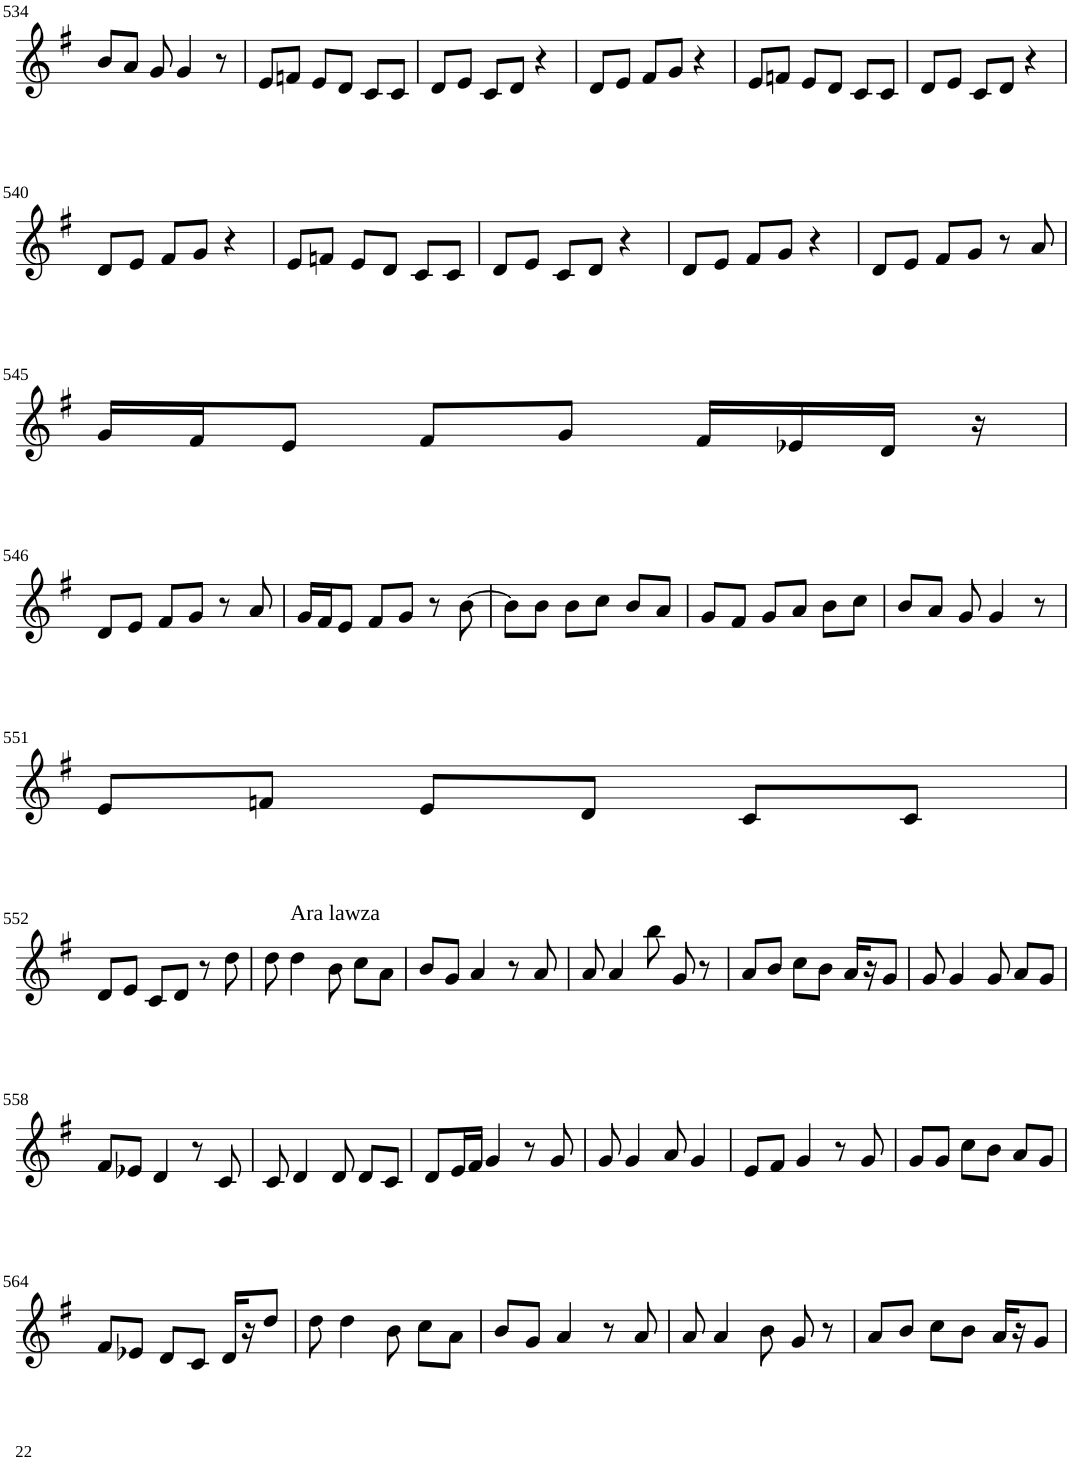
**kern
*part1
*staff1
*I"Violin
!!LO:PB:g=z
*clefG2
*k[f#]
*G:
*M3/4
=534
8b/L
8a/J
8g/
4g/
8r
=535
8e/L
8fn/J
8e/L
8d/J
8c/L
8c/J
=536
8d/L
8e/J
8c/L
8d/J
4r
=537
8d/L
8e/J
8f#/L
8g/J
4r
=538
8e/L
8fn/J
8e/L
8d/J
8c/L
8c/J
=539
8d/L
8e/J
8c/L
8d/J
4r
!!LO:LB:g=z
=540
8d/L
8e/J
8f#/L
8g/J
4r
=541
8e/L
8fn/J
8e/L
8d/J
8c/L
8c/J
=542
8d/L
8e/J
8c/L
8d/J
4r
=543
8d/L
8e/J
8f#/L
8g/J
4r
=544
8d/L
8e/J
8f#/L
8g/J
8r
8a/
!!LO:LB:g=z
=545
16g/LL
16f#/J
8e/J
8f#/L
8g/J
16f#/LL
16e-X/
16d/JJ
16r
!!LO:LB:g=z
=546
8d/L
8e/J
8f#/L
8g/J
8r
8a/
=547
16g/LL
16f#/J
8e/J
8f#/L
8g/J
8r
[8b\
=548
8b\L]
8b\J
8b\L
8cc\J
8b/L
8a/J
=549
8g/L
8f#/J
8g/L
8a/J
8b\L
8cc\J
=550
8b/L
8a/J
8g/
4g/
8r
!!LO:LB:g=z
=551
8e/L
8fn/J
8e/L
8d/J
8c/L
8c/J
!!LO:LB:g=z
=552
8d/L
8e/J
8c/L
8d/J
8r
8dd\
=553
8dd\
!LO:TX:a:t=Ara lawza
4dd\
8b\
8cc\L
8a\J
=554
8b/L
8g/J
4a/
8r
8a/
=555
8a/
4a/
8bb\
8g/
8r
=556
8a/L
8b/J
8cc\L
8b\J
16a/LL
16r
8g/J
=557
8g/
4g/
8g/
8a/L
8g/J
!!LO:LB:g=z
=558
8f#/L
8e-X/J
4d/
8r
8c/
=559
8c/
4d/
8d/
8d/L
8c/J
=560
8d/L
16e/L
16f#/JJ
4g/
8r
8g/
=561
8g/
4g/
8a/
4g/
=562
8e/L
8f#/J
4g/
8r
8g/
=563
8g/L
8g/J
8cc\L
8b\J
8a/L
8g/J
!!LO:LB:g=z
=564
8f#/L
8e-X/J
8d/L
8c/J
16d/LL
16r
8dd/J
=565
8dd\
4dd\
8b\
8cc\L
8a\J
=566
8b/L
8g/J
4a/
8r
8a/
=567
8a/
4a/
8b\
8g/
8r
=568
8a/L
8b/J
8cc\L
8b\J
16a/LL
16r
8g/J
=
*-
